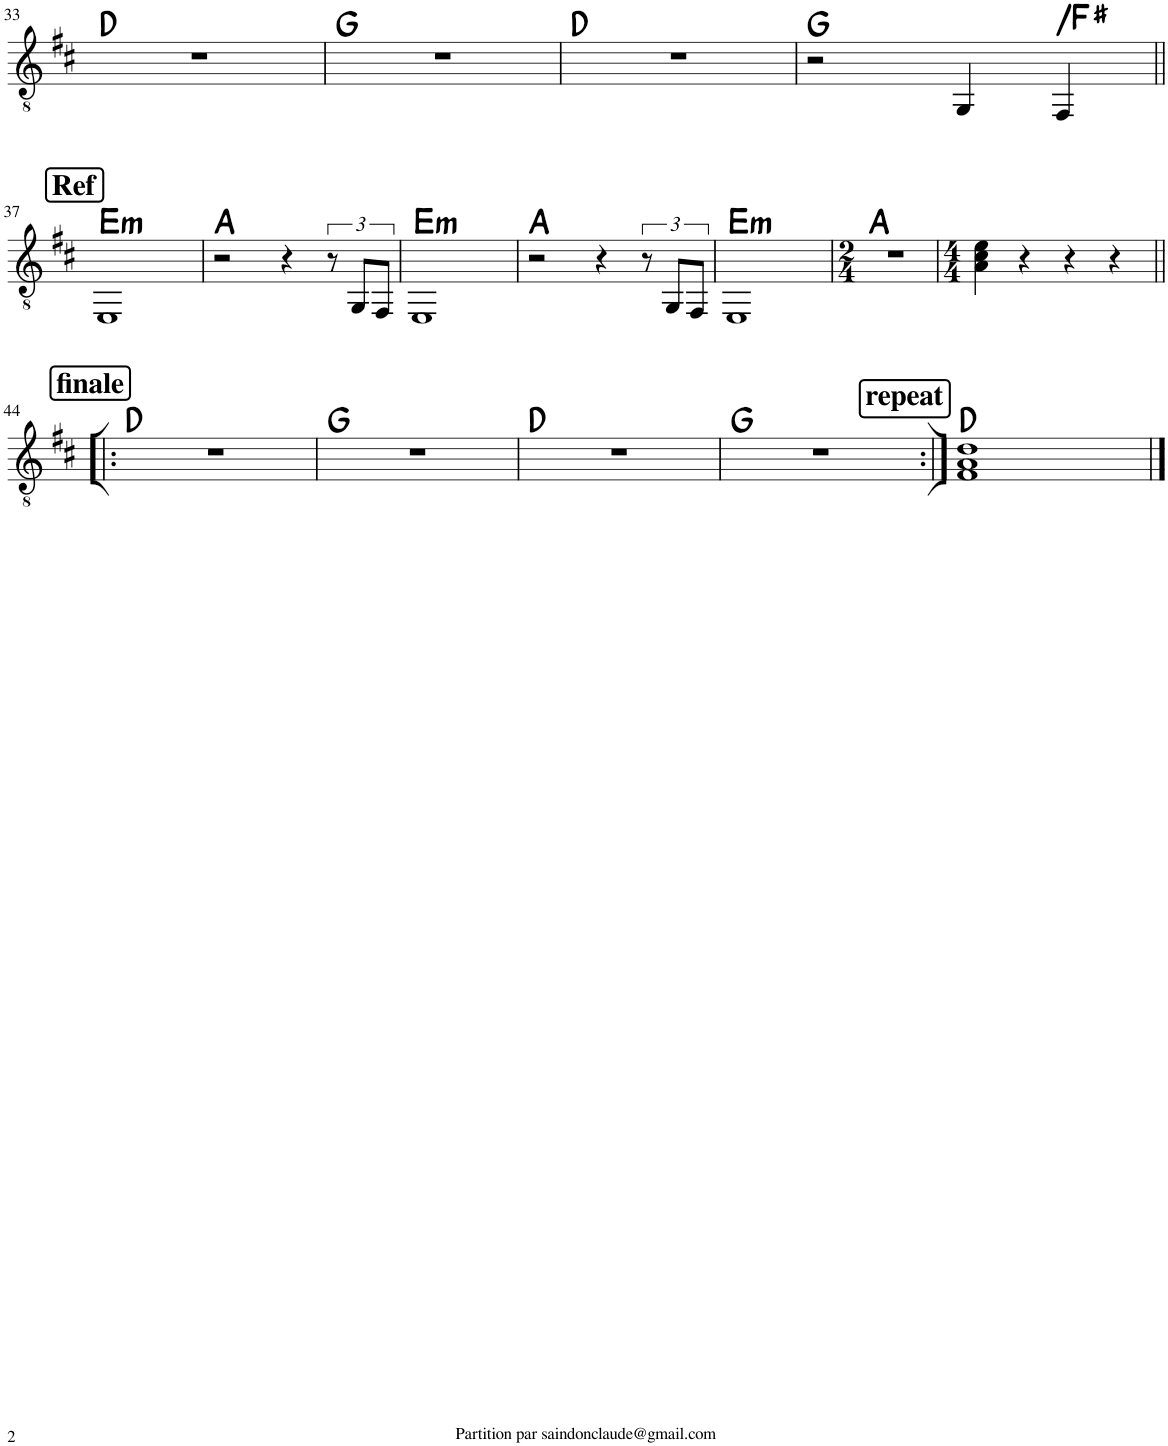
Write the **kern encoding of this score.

**kern	**harte
*part1	*part1
*staff1	*
*I"Classical Guitar	*
*I'Guit.	*
!!LO:PB:g=z
*clefGv2	*
*k[f#c#]	*
*M4/4	*
=33	=33
1r	D:maj
=34	=34
1r	G:maj
=35	=35
1r	D:maj
=36	=36
2r	G:maj
4GG/	.
!	!LO:H:kt=N.C.
4FF#/	N
!!LO:LB:g=z
!!LO:REH:place=s1:a:B:rj:fs=14:t=Ref
=37||	=37||
!	!LO:H:kt=m
1EE	E:min
=38	=38
2r	A:maj
4r	.
12r	.
12GG/L	.
12FF#/J	.
=39	=39
!	!LO:H:kt=m
1EE	E:min
=40	=40
2r	A:maj
4r	.
12r	.
12GG/L	.
12FF#/J	.
=41	=41
!	!LO:H:kt=m
1EE	E:min
=42	=42
*M2/4	*
2r	A:maj
=43	=43
*M4/4	*
4A\ 4c#\ 4e\	.
4r	.
4r	.
4r	.
!!LO:LB:g=z
!!LO:REH:place=s1:a:B:rj:fs=14:t=finale
=44!|:	=44!|:
1r	D:maj
=45	=45
1r	G:maj
=46	=46
1r	D:maj
!!LO:REH:place=s1:a:B:rj:fs=14:t=repeat
=47	=47
1r	G:maj
=48:|!	=48:|!
1F# 1A 1d	D:maj
==	==
*-	*-
